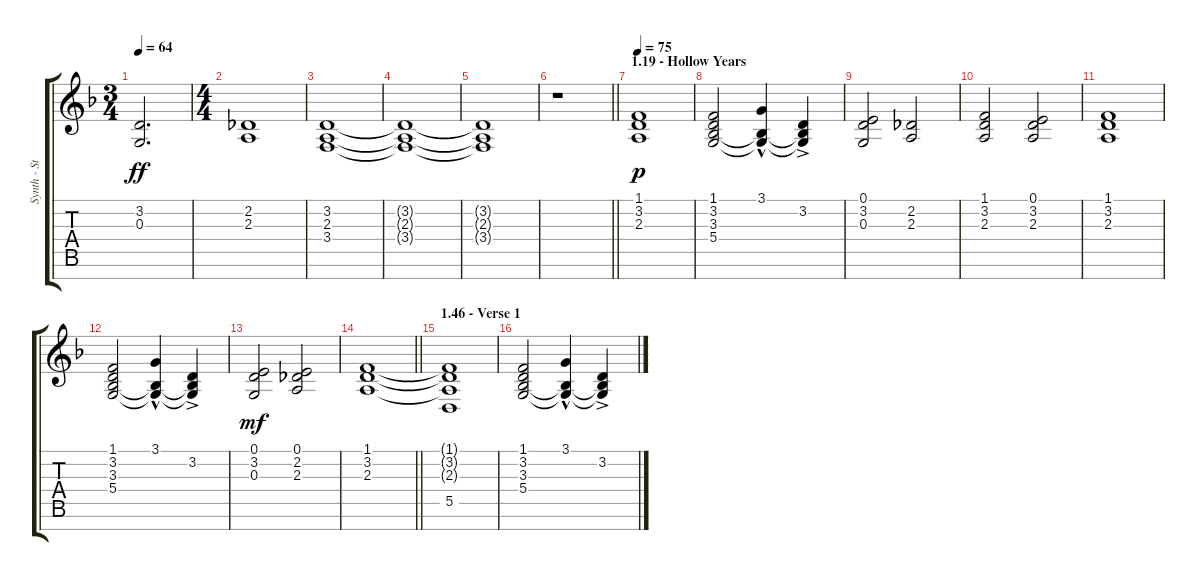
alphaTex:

\track ("Synth - Strings_Rudess" "Synth - St") {instrument stringensemble2}
\staff {score tabs}
\tuning (E4 B3 G3 D3 A2 E2 B1) {hide}
\ts (3 4)
\tempo 64
\clef g2
\ks f
(3.2 0.3).2{d dy ff} |
\ts (4 4)
(2.2 2.3).1 |
(3.2 2.3 3.4).1 |
(3.2{t} 2.3{t} 3.4{t}).1 |
(3.2{t} 2.3{t} 3.4{t}).1 |
\barLineRight lightlight
r.1 |
\section ("" "1.19 - Hollow Years")
\tempo 75
(1.1 3.2 2.3).1{dy p} |
(1.1 3.2 3.3 5.4).2 (3.1{hac} 3.3{t} 5.4{t}).4 (3.2{ac} 3.3{t} 5.4{t}).4 |
(0.1 3.2 0.3).2 (2.2 2.3).2 |
(1.1 3.2 2.3).2 (0.1 3.2 2.3).2 |
(1.1 3.2 2.3).1 |
(1.1 3.2 3.3 5.4).2 (3.1{hac} 3.3{t} 5.4{t}).4 (3.2{ac} 3.3{t} 5.4{t}).4 |
(0.1 3.2 0.3).2{dy mf} (0.1 2.2 2.3).2 |
\barLineRight lightlight
(1.1 3.2 2.3).1 |
\section ("" "1.46 - Verse 1")
(1.1{t} 3.2{t} 2.3{t} 5.5).1 |
(1.1 3.2 3.3 5.4).2 (3.1{hac} 3.3{t} 5.4{t}).4 (3.2{ac} 3.3{t} 5.4{t}).4
